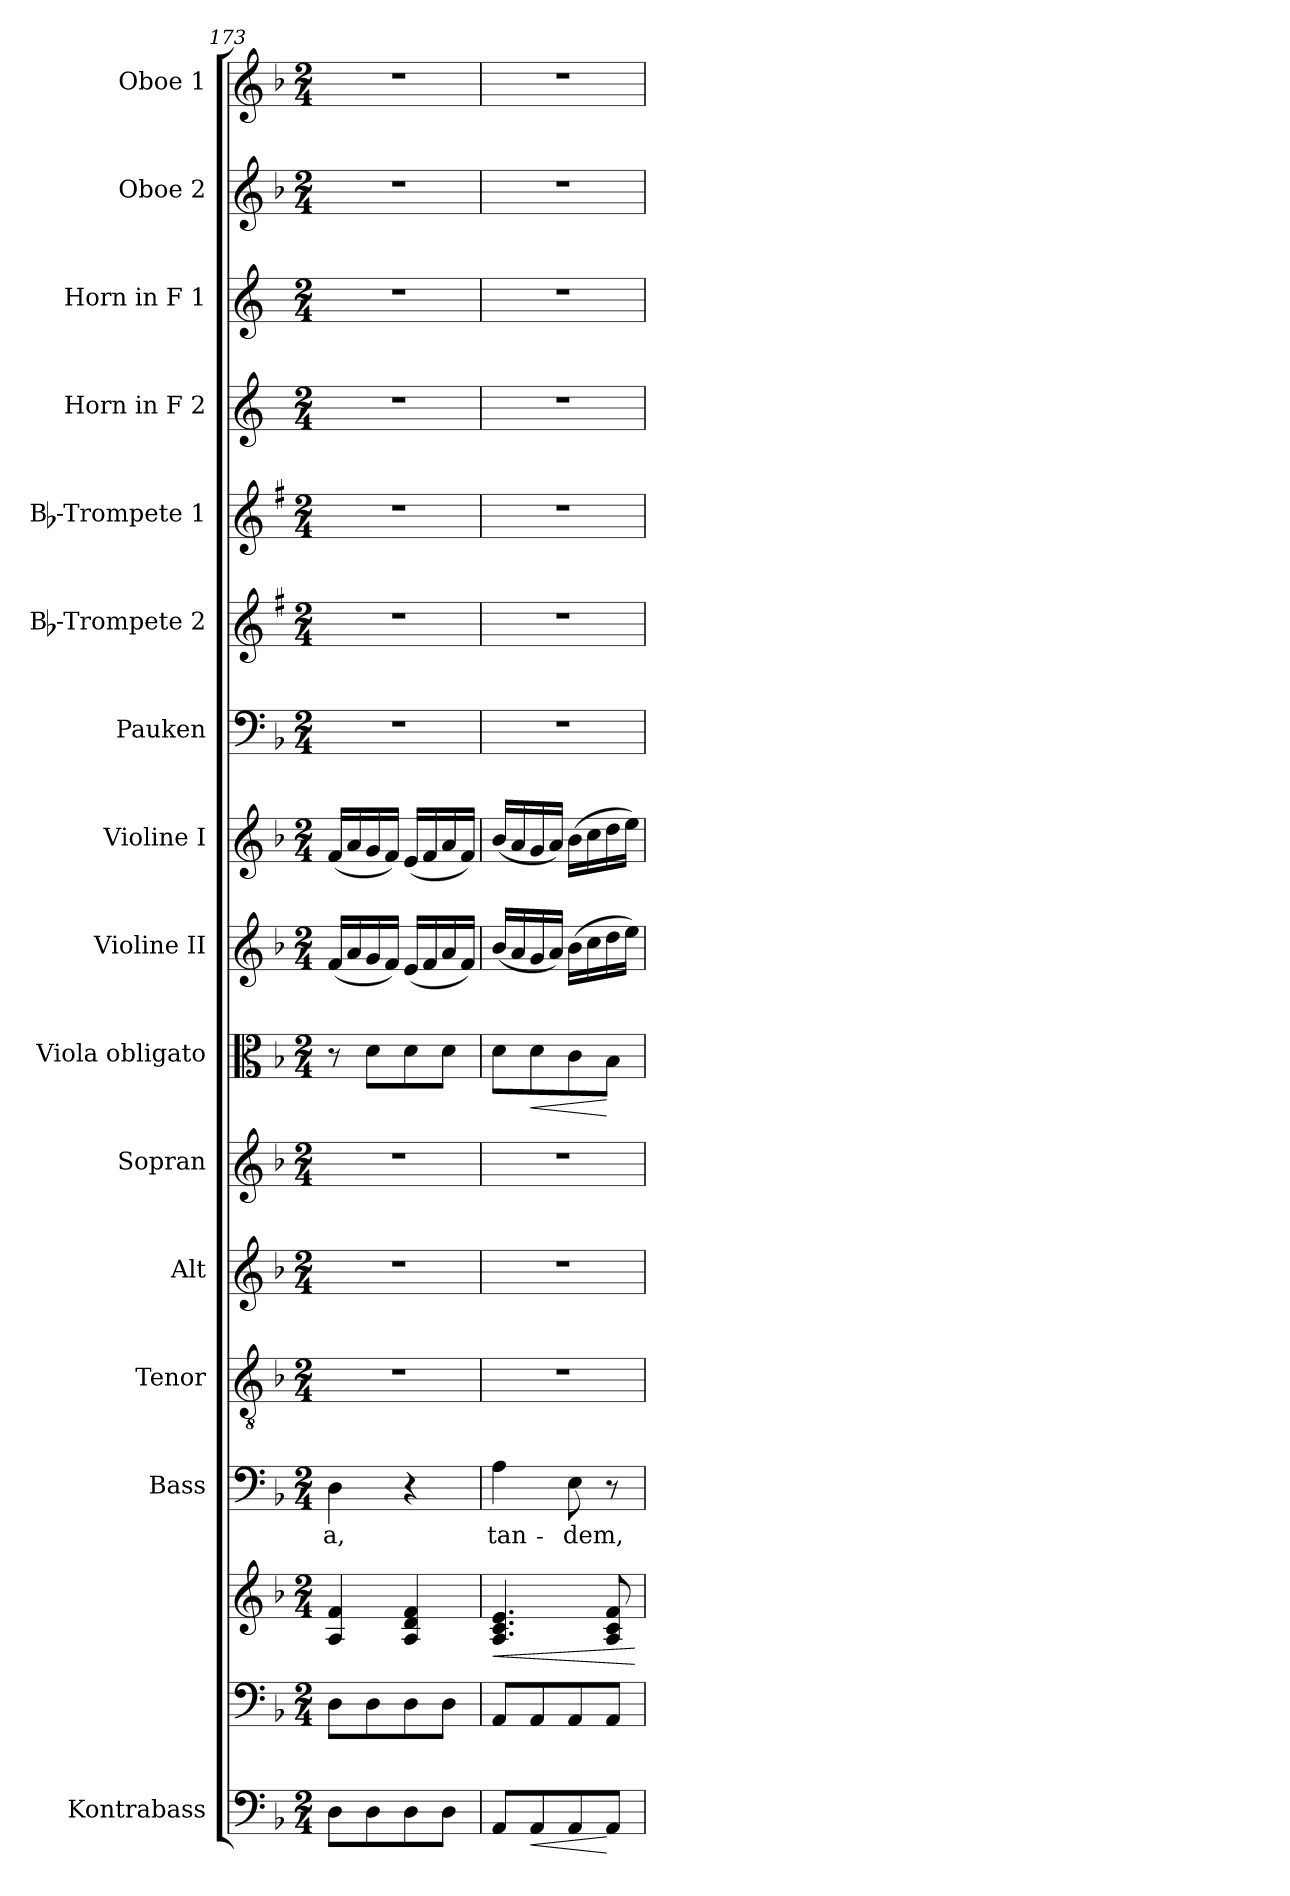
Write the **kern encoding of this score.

**kern	**dynam	**kern	**kern	**dynam	**kern	**text	**kern	**kern	**kern	**kern	**dynam	**kern	**kern	**kern	**kern	**kern	**kern	**kern	**kern	**kern
*part16	*part16	*part15	*part15	*part15	*part14	*part14	*part13	*part12	*part11	*part10	*part10	*part9	*part8	*part7	*part6	*part5	*part4	*part3	*part2	*part1
*staff17	*staff17	*staff16	*staff15	*staff15/16	*staff14	*staff14	*staff13	*staff12	*staff11	*staff10	*staff10	*staff9	*staff8	*staff7	*staff6	*staff5	*staff4	*staff3	*staff2	*staff1
*I"Kontrabass	*	*	*	*	*I"Bass	*	*I"Tenor	*I"Alt	*I"Sopran	*I"Viola obligato	*	*I"Violine II	*I"Violine I	*I"Pauken	*I"Bb-Trompete 2	*I"Bb-Trompete 1	*I"Horn in F 2	*I"Horn in F 1	*I"Oboe 2	*I"Oboe 1
*I'Kb.	*	*	*	*	*I'B.	*	*I'T.	*I'A.	*I'S.	*I'Vla.	*	*I'Vl. II	*I'Vl. I	*I'Pk.	*I'Bb Trp. 2	*I'Bb Trp. 1	*	*	*I'Ob. 2	*I'Ob. 1
*clefF4	*	*clefF4	*clefG2	*	*clefF4	*	*clefGv2	*clefG2	*clefG2	*clefC3	*	*clefG2	*clefG2	*clefF4	*clefG2	*clefG2	*clefG2	*clefG2	*clefG2	*clefG2
*ITrd7c12	*	*	*	*	*	*	*	*	*	*	*	*	*	*	*ITrd1c2	*ITrd1c2	*ITrd4c7	*ITrd4c7	*	*
*k[b-]	*	*k[b-]	*k[b-]	*	*k[b-]	*	*k[b-]	*k[b-]	*k[b-]	*k[b-]	*	*k[b-]	*k[b-]	*k[b-]	*k[b-]	*k[b-]	*k[b-]	*k[b-]	*k[b-]	*k[b-]
*F:	*	*F:	*F:	*	*F:	*	*F:	*F:	*F:	*F:	*	*F:	*F:	*F:	*F:	*F:	*F:	*F:	*F:	*F:
*M2/4	*	*M2/4	*M2/4	*	*M2/4	*	*M2/4	*M2/4	*M2/4	*M2/4	*	*M2/4	*M2/4	*M2/4	*M2/4	*M2/4	*M2/4	*M2/4	*M2/4	*M2/4
=173	=173	=173	=173	=173	=173	=173	=173	=173	=173	=173	=173	=173	=173	=173	=173	=173	=173	=173	=173	=173
!	!	!	!	!	!	!LO:LY:b	!	!	!	!	!	!	!	!	!	!	!	!	!	!
8DD\L	.	8D\L	4A/ 4f/	.	4D\	-a,	2r	2r	2r	8r	.	(<16f/LL	(<16f/LL	2r	2r	2r	2r	2r	2r	2r
.	.	.	.	.	.	.	.	.	.	.	.	16a/	16a/	.	.	.	.	.	.	.
8DD\	.	8D\	.	.	.	.	.	.	.	8d\L	.	16g/	16g/	.	.	.	.	.	.	.
.	.	.	.	.	.	.	.	.	.	.	.	16f/JJ)	16f/JJ)	.	.	.	.	.	.	.
8DD\	.	8D\	4A/ 4d/ 4f/	.	4r	.	.	.	.	8d\	.	(<16e/LL	(<16e/LL	.	.	.	.	.	.	.
.	.	.	.	.	.	.	.	.	.	.	.	16f/	16f/	.	.	.	.	.	.	.
8DD\J	.	8D\J	.	.	.	.	.	.	.	8d\J	.	16a/	16a/	.	.	.	.	.	.	.
.	.	.	.	.	.	.	.	.	.	.	.	16f/JJ)	16f/JJ)	.	.	.	.	.	.	.
=174	=174	=174	=174	=174	=174	=174	=174	=174	=174	=174	=174	=174	=174	=174	=174	=174	=174	=174	=174	=174
!	!	!	!	!LO:HP:b	!	!LO:LY:b	!	!	!	!	!	!	!	!	!	!	!	!	!	!
8AAA/L	.	8AA/L	4.A/ 4.c/ 4.e/	<	4A\	tan-	2r	2r	2r	8d\L	.	(<16b-/LL	(<16b-/LL	2r	2r	2r	2r	2r	2r	2r
.	.	.	.	.	.	.	.	.	.	.	.	16a/	16a/	.	.	.	.	.	.	.
!	!LO:HP:b	!	!	!	!	!	!	!	!	!	!LO:HP:b	!	!	!	!	!	!	!	!	!
8AAA/	<	8AA/	.	.	.	.	.	.	.	8d\	<	16g/	16g/	.	.	.	.	.	.	.
.	.	.	.	.	.	.	.	.	.	.	.	16a/JJ)	16a/JJ)	.	.	.	.	.	.	.
!	!	!	!	!	!	!LO:LY:b	!	!	!	!	!	!	!	!	!	!	!	!	!	!
8AAA/	.	8AA/	.	.	8E\	-dem,	.	.	.	8c\	.	(>16b-\LL	(>16b-\LL	.	.	.	.	.	.	.
.	.	.	.	.	.	.	.	.	.	.	.	16cc\	16cc\	.	.	.	.	.	.	.
8AAA/J	[	8AA/J	8A/ 8c/ 8f/	.	8r	.	.	.	.	8B-\J	[	16dd\	16dd\	.	.	.	.	.	.	.
.	.	.	.	.	.	.	.	.	.	.	.	16ee\JJ)	16ee\JJ)	.	.	.	.	.	.	.
.	.	.	.	[	.	.	.	.	.	.	.	.	.	.	.	.	.	.	.	.
=	=	=	=	=	=	=	=	=	=	=	=	=	=	=	=	=	=	=	=	=
*-	*-	*-	*-	*-	*-	*-	*-	*-	*-	*-	*-	*-	*-	*-	*-	*-	*-	*-	*-	*-
